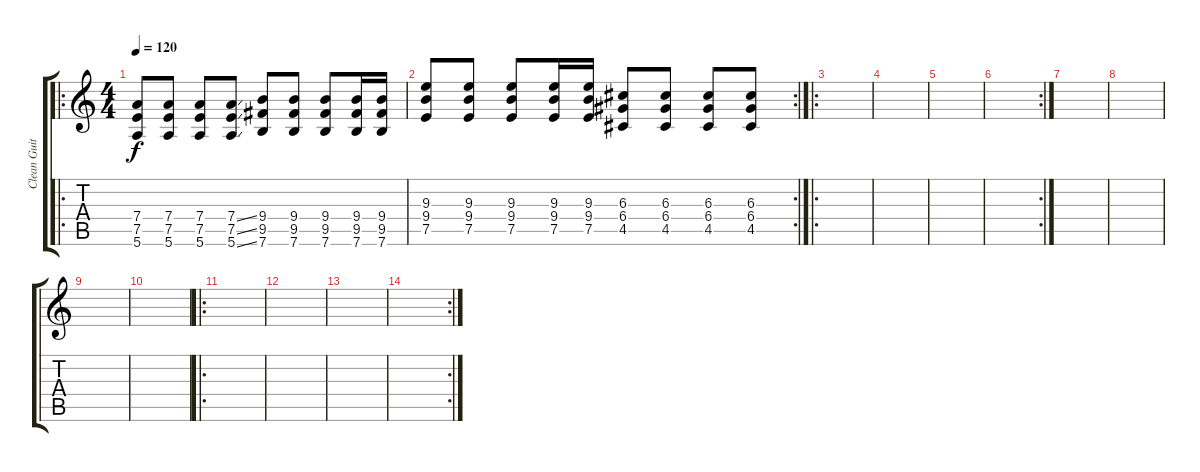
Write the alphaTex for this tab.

\track ("Clean Guitar-RW and TV" "Clean Guit") {instrument electricguitarclean}
\staff {score tabs}
\tuning (E4 B3 G3 D3 A2 E2) {hide}
\ro
\ts (4 4)
\tempo 120
\clef g2
\ks c
(7.4 7.5 5.6).8{dy f instrument electricguitarclean} (7.4 7.5 5.6).8 (7.4 7.5 5.6).8 (7.4{ss} 7.5{ss} 5.6{ss}).8 (9.4 9.5 7.6).8 (9.4 9.5 7.6).8 (9.4 9.5 7.6).8 (9.4 9.5 7.6).16 (9.4 9.5 7.6).16 |
\rc 2
(9.3 9.4 7.5).8 (9.3 9.4 7.5).8 (9.3 9.4 7.5).8 (9.3 9.4 7.5).16 (9.3 9.4 7.5).16 (6.3 6.4 4.5).8 (6.3 6.4 4.5).8 (6.3 6.4 4.5).8 (6.3 6.4 4.5).8 |
\ro
|
|
|
\rc 2
|
|
|
|
|
\ro
|
|
|
\rc 2
